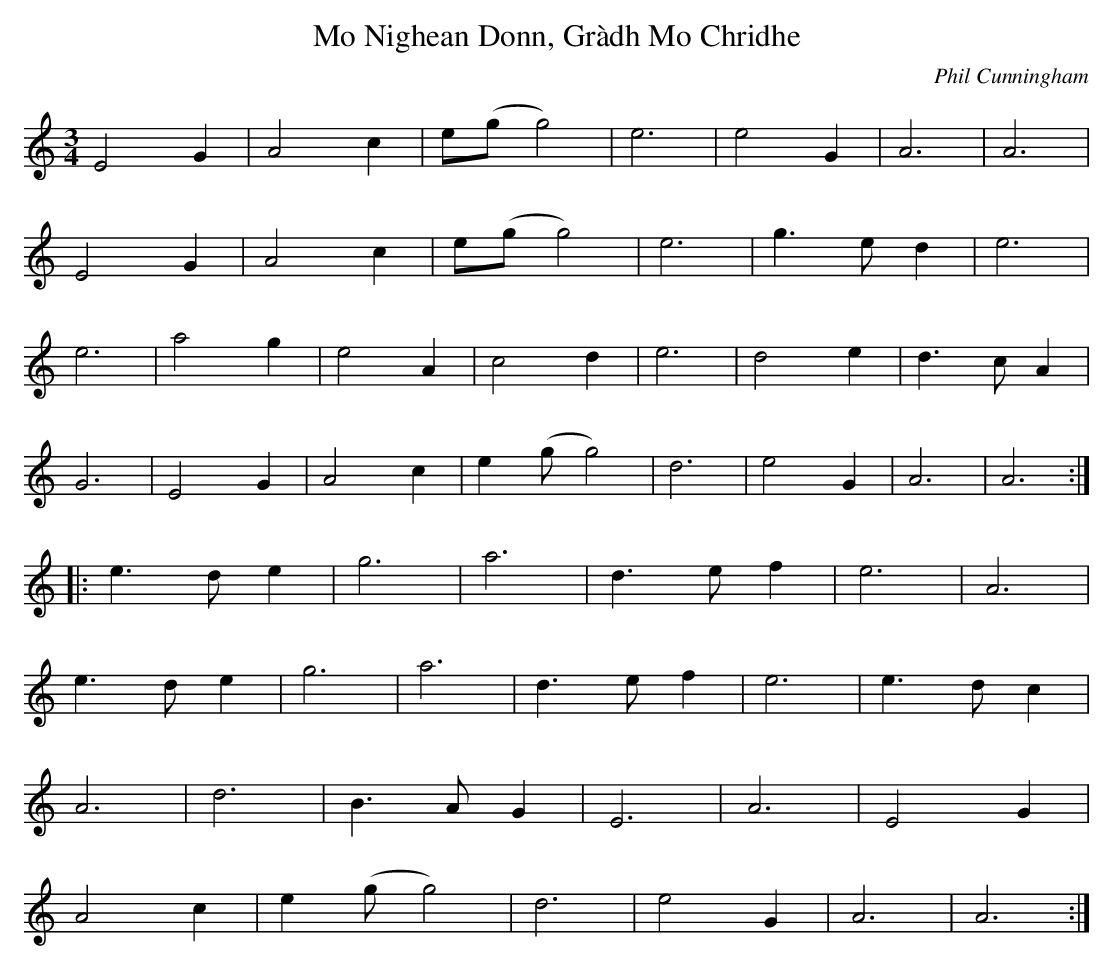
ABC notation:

X:1
T:Mo Nighean Donn, Gr\`adh Mo Chridhe
C:Phil Cunningham
M:3/4
L:1/4
K:AMin
E2  G | A2  c| e/(g/g2)  | e3| e2  G| A3  | A3  |
E2  G| A2  c| e/(g/g2)  | e3| g3/ e/  d|   e3|
  e3| a2 g| e2  A| c2  d| e3 | d2  e| d3/ c/ A|
 G3 | E2  G| A2  c| e(g/g2)| d3 | e2  G| A3  |  A3 :|
|: e3/ d/ e| g3|  a3 | d3/ e/ f|  e3|  A3|
e3/ d/ e|  g3|  a3 | d3/ e/ f| e3| e3/ d/ c|
A3| d3 | B3/A/ G|  E3|  A3| E2  G |
A2  c| e(g/g2)| d3|  e2  G|A3 | A3 :|
